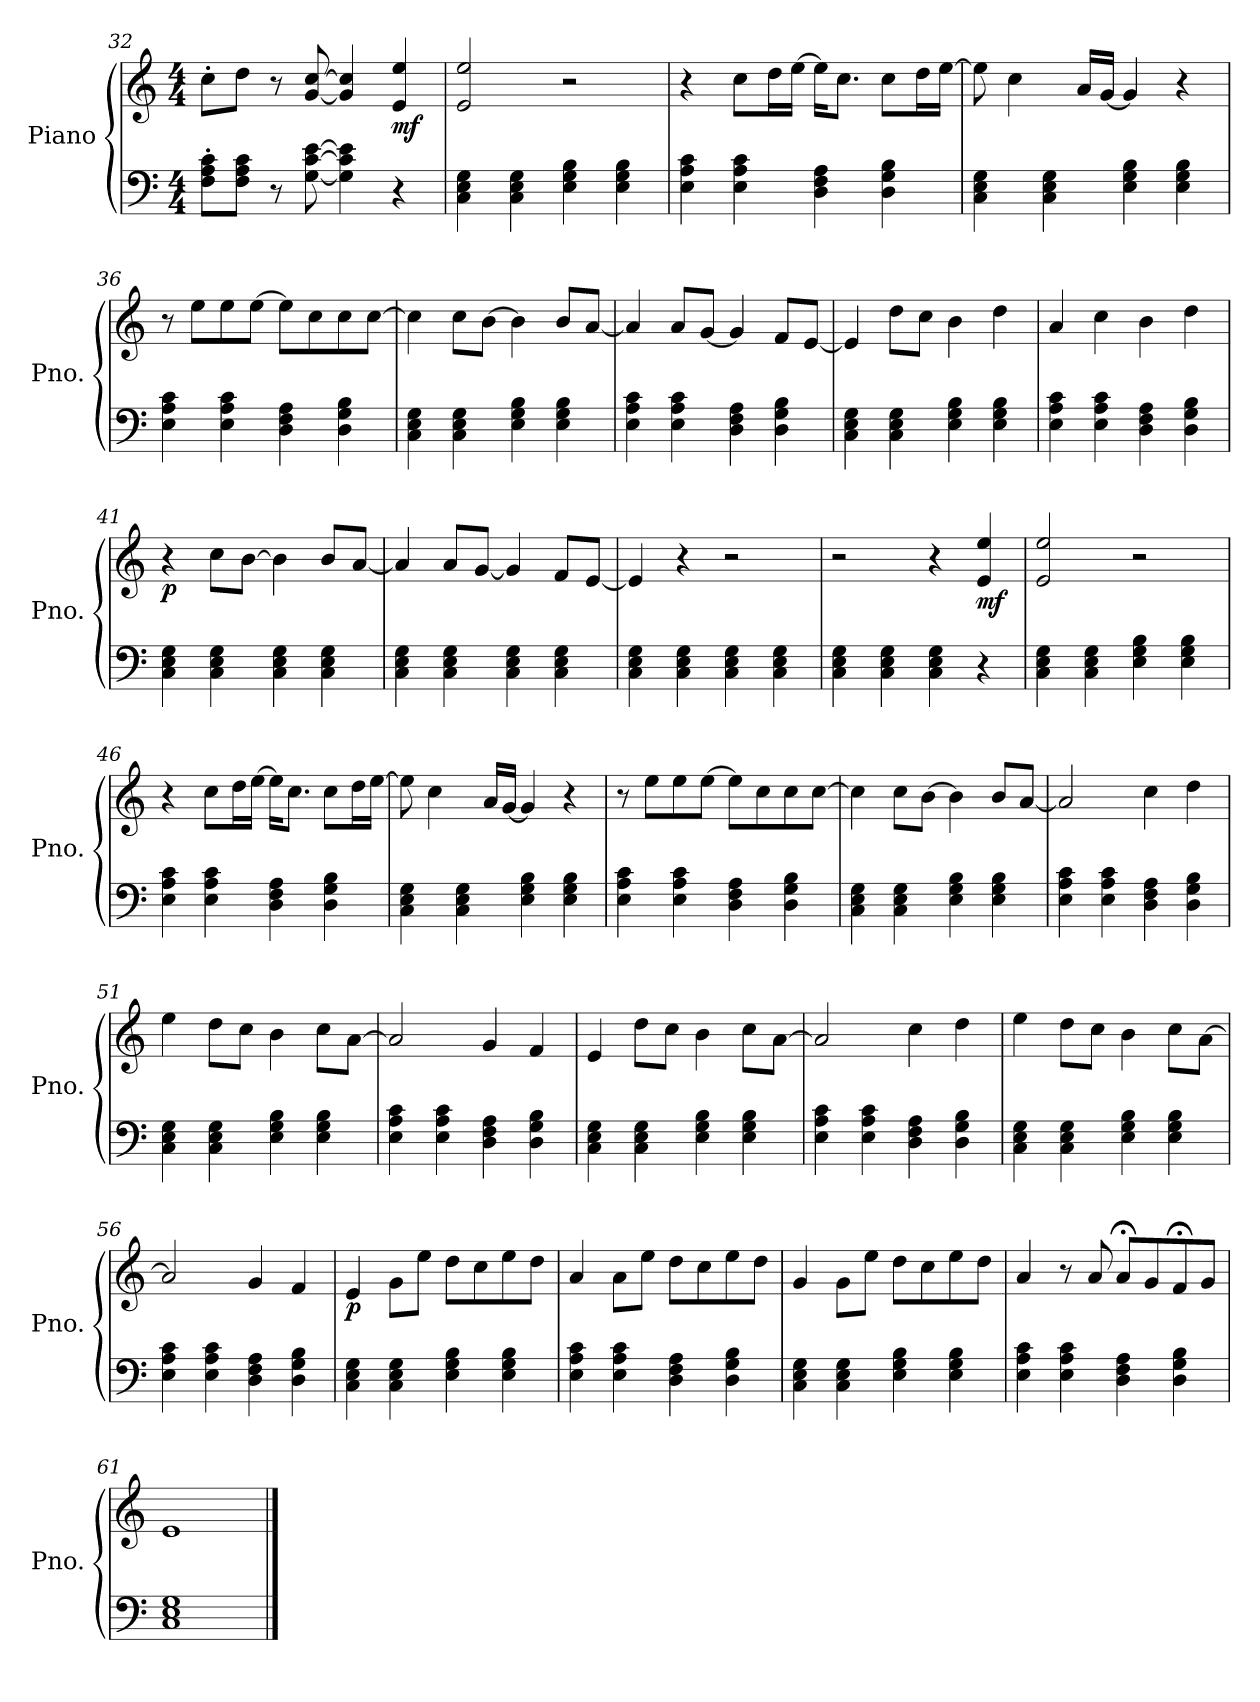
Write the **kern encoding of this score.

**kern	**kern	**dynam
*part1	*part1	*part1
*staff2	*staff1	*staff1/2
*I"Piano	*	*
*I'Pno.	*	*
!!LO:LB:g=z
*clefF4	*clefG2	*
*k[]	*k[]	*
*M4/4	*M4/4	*
=32	=32	=32
8F\' 8A\' 8c\'L	8cc'\L	.
8F\ 8A\ 8c\J	8dd\J	.
8r	8r	.
[8G\ [8c\ [8e\	[8g/ [8cc/	.
4G\] 4c\] 4e\]	4g/] 4cc/]	.
!	!	!LO:DY:b
4r	4e/ 4ee/	mf
=33	=33	=33
4C\ 4E\ 4G\	2e/ 2ee/	.
4C\ 4E\ 4G\	.	.
4E\ 4G\ 4B\	2r	.
4E\ 4G\ 4B\	.	.
=34	=34	=34
4E\ 4A\ 4c\	4r	.
4E\ 4A\ 4c\	8cc\L	.
.	16dd\L	.
.	[16ee\JJ	.
4D\ 4F\ 4A\	16ee\KL]	.
.	8.cc\J	.
4D\ 4G\ 4B\	8cc\L	.
.	16dd\L	.
.	[16ee\JJ	.
=35	=35	=35
4C\ 4E\ 4G\	8ee\]	.
.	4cc\	.
4C\ 4E\ 4G\	.	.
.	16a/LL	.
.	[16g/JJ	.
4E\ 4G\ 4B\	4g/]	.
4E\ 4G\ 4B\	4r	.
=36	=36	=36
4E\ 4A\ 4c\	8r	.
.	8ee\L	.
4E\ 4A\ 4c\	8ee\	.
.	[8ee\J	.
4D\ 4F\ 4A\	8ee\L]	.
.	8cc\	.
4D\ 4G\ 4B\	8cc\	.
.	[8cc\J	.
=37	=37	=37
4C\ 4E\ 4G\	4cc\]	.
4C\ 4E\ 4G\	8cc\L	.
.	[8b\J	.
4E\ 4G\ 4B\	4b\]	.
4E\ 4G\ 4B\	8b/L	.
.	[8a/J	.
!!LO:LB:g=z
=38	=38	=38
4E\ 4A\ 4c\	4a/]	.
4E\ 4A\ 4c\	8a/L	.
.	[8g/J	.
4D\ 4F\ 4A\	4g/]	.
4D\ 4G\ 4B\	8f/L	.
.	[8e/J	.
=39	=39	=39
4C\ 4E\ 4G\	4e/]	.
4C\ 4E\ 4G\	8dd\L	.
.	8cc\J	.
4E\ 4G\ 4B\	4b\	.
4E\ 4G\ 4B\	4dd\	.
=40	=40	=40
4E\ 4A\ 4c\	4a/	.
4E\ 4A\ 4c\	4cc\	.
4D\ 4F\ 4A\	4b\	.
4D\ 4G\ 4B\	4dd\	.
=41	=41	=41
!	!	!LO:DY:b
4C\ 4E\ 4G\	4r	p
4C\ 4E\ 4G\	8cc\L	.
.	[8b\J	.
4C\ 4E\ 4G\	4b\]	.
4C\ 4E\ 4G\	8b/L	.
.	[8a/J	.
=42	=42	=42
4C\ 4E\ 4G\	4a/]	.
4C\ 4E\ 4G\	8a/L	.
.	[8g/J	.
4C\ 4E\ 4G\	4g/]	.
4C\ 4E\ 4G\	8f/L	.
.	[8e/J	.
=43	=43	=43
4C\ 4E\ 4G\	4e/]	.
4C\ 4E\ 4G\	4r	.
4C\ 4E\ 4G\	2r	.
4C\ 4E\ 4G\	.	.
=44	=44	=44
4C\ 4E\ 4G\	2r	.
4C\ 4E\ 4G\	.	.
4C\ 4E\ 4G\	4r	.
!	!	!LO:DY:b
4r	4e/ 4ee/	mf
!!LO:LB:g=z
=45	=45	=45
4C\ 4E\ 4G\	2e/ 2ee/	.
4C\ 4E\ 4G\	.	.
4E\ 4G\ 4B\	2r	.
4E\ 4G\ 4B\	.	.
=46	=46	=46
4E\ 4A\ 4c\	4r	.
4E\ 4A\ 4c\	8cc\L	.
.	16dd\L	.
.	[16ee\JJ	.
4D\ 4F\ 4A\	16ee\KL]	.
.	8.cc\J	.
4D\ 4G\ 4B\	8cc\L	.
.	16dd\L	.
.	[16ee\JJ	.
=47	=47	=47
4C\ 4E\ 4G\	8ee\]	.
.	4cc\	.
4C\ 4E\ 4G\	.	.
.	16a/LL	.
.	[16g/JJ	.
4E\ 4G\ 4B\	4g/]	.
4E\ 4G\ 4B\	4r	.
=48	=48	=48
4E\ 4A\ 4c\	8r	.
.	8ee\L	.
4E\ 4A\ 4c\	8ee\	.
.	[8ee\J	.
4D\ 4F\ 4A\	8ee\L]	.
.	8cc\	.
4D\ 4G\ 4B\	8cc\	.
.	[8cc\J	.
=49	=49	=49
4C\ 4E\ 4G\	4cc\]	.
4C\ 4E\ 4G\	8cc\L	.
.	[8b\J	.
4E\ 4G\ 4B\	4b\]	.
4E\ 4G\ 4B\	8b/L	.
.	[8a/J	.
=50	=50	=50
4E\ 4A\ 4c\	2a/]	.
4E\ 4A\ 4c\	.	.
4D\ 4F\ 4A\	4cc\	.
4D\ 4G\ 4B\	4dd\	.
!!LO:PB:g=z
=51	=51	=51
4C\ 4E\ 4G\	4ee\	.
4C\ 4E\ 4G\	8dd\L	.
.	8cc\J	.
4E\ 4G\ 4B\	4b\	.
4E\ 4G\ 4B\	8cc\L	.
.	[8a\J	.
=52	=52	=52
4E\ 4A\ 4c\	2a/]	.
4E\ 4A\ 4c\	.	.
4D\ 4F\ 4A\	4g/	.
4D\ 4G\ 4B\	4f/	.
=53	=53	=53
4C\ 4E\ 4G\	4e/	.
4C\ 4E\ 4G\	8dd\L	.
.	8cc\J	.
4E\ 4G\ 4B\	4b\	.
4E\ 4G\ 4B\	8cc\L	.
.	[8a\J	.
=54	=54	=54
4E\ 4A\ 4c\	2a/]	.
4E\ 4A\ 4c\	.	.
4D\ 4F\ 4A\	4cc\	.
4D\ 4G\ 4B\	4dd\	.
=55	=55	=55
4C\ 4E\ 4G\	4ee\	.
4C\ 4E\ 4G\	8dd\L	.
.	8cc\J	.
4E\ 4G\ 4B\	4b\	.
4E\ 4G\ 4B\	8cc\L	.
.	[8a\J	.
=56	=56	=56
4E\ 4A\ 4c\	2a/]	.
4E\ 4A\ 4c\	.	.
4D\ 4F\ 4A\	4g/	.
4D\ 4G\ 4B\	4f/	.
=57	=57	=57
!	!	!LO:DY:b
4C\ 4E\ 4G\	4e/	p
4C\ 4E\ 4G\	8g\L	.
.	8ee\J	.
4E\ 4G\ 4B\	8dd\L	.
.	8cc\	.
4E\ 4G\ 4B\	8ee\	.
.	8dd\J	.
!!LO:LB:g=z
=58	=58	=58
4E\ 4A\ 4c\	4a/	.
4E\ 4A\ 4c\	8a\L	.
.	8ee\J	.
4D\ 4F\ 4A\	8dd\L	.
.	8cc\	.
4D\ 4G\ 4B\	8ee\	.
.	8dd\J	.
=59	=59	=59
4C\ 4E\ 4G\	4g/	.
4C\ 4E\ 4G\	8g\L	.
.	8ee\J	.
4E\ 4G\ 4B\	8dd\L	.
.	8cc\	.
4E\ 4G\ 4B\	8ee\	.
.	8dd\J	.
=60	=60	=60
4E\ 4A\ 4c\	4a/	.
4E\ 4A\ 4c\	8r	.
.	8a/	.
4D\ 4F\ 4A\	8a;</L	.
.	8g/	.
4D\ 4G\ 4B\	8f;</	.
.	8g/J	.
=61	=61	=61
1C 1E 1G	1e	.
==	==	==
*-	*-	*-
